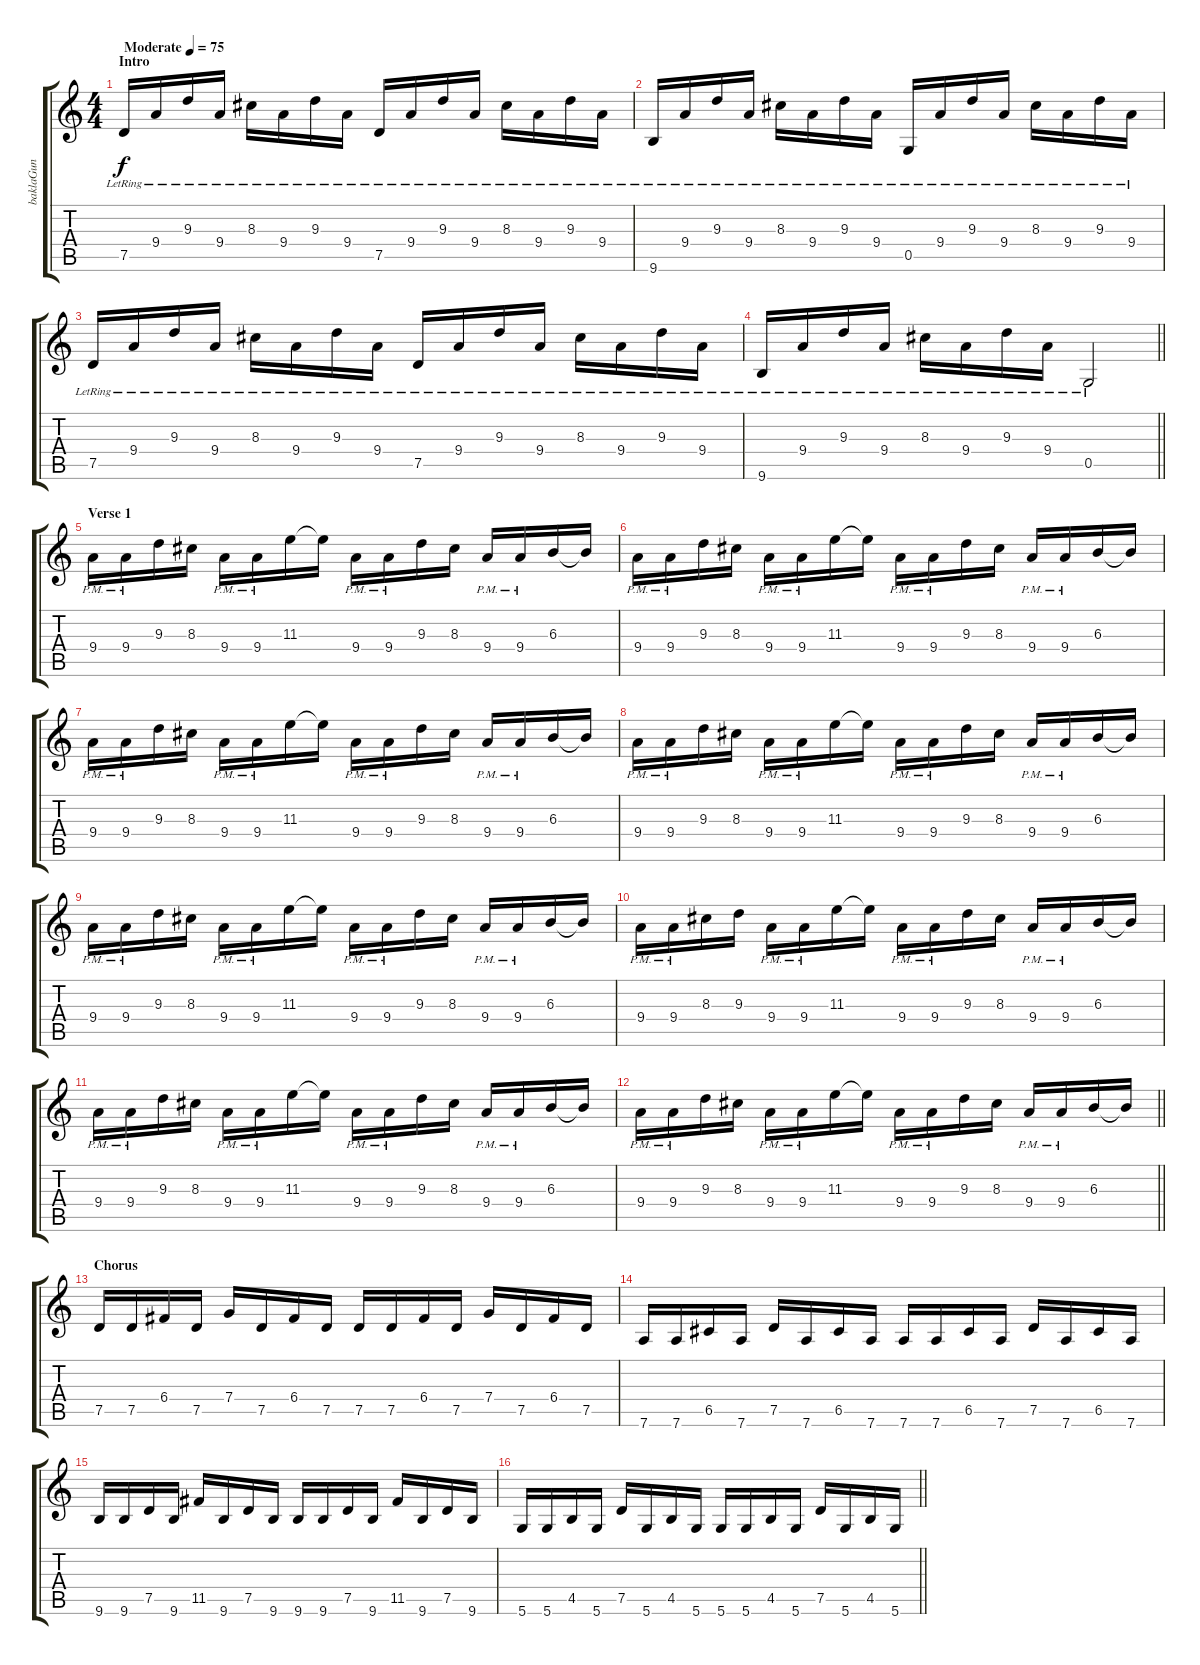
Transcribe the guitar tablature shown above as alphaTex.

\track ("baklaGun" "baklaGun") {instrument electricguitarclean}
\staff {score tabs}
\tuning (D4 A3 F3 C3 G2 D2) {hide}
\ts (4 4)
\section ("" "Intro")
\tempo (75 "Moderate")
\clef g2
\ks c
7.5{lr}.16{dy f instrument electricguitarclean} 9.4{lr}.16 9.3{lr}.16 9.4{lr}.16 8.3{lr}.16 9.4{lr}.16 9.3{lr}.16 9.4{lr}.16 7.5{lr}.16 9.4{lr}.16 9.3{lr}.16 9.4{lr}.16 8.3{lr}.16 9.4{lr}.16 9.3{lr}.16 9.4{lr}.16 |
9.6{lr}.16 9.4{lr}.16 9.3{lr}.16 9.4{lr}.16 8.3{lr}.16 9.4{lr}.16 9.3{lr}.16 9.4{lr}.16 0.5{lr}.16 9.4{lr}.16 9.3{lr}.16 9.4{lr}.16 8.3{lr}.16 9.4{lr}.16 9.3{lr}.16 9.4{lr}.16 |
7.5{lr}.16 9.4{lr}.16 9.3{lr}.16 9.4{lr}.16 8.3{lr}.16 9.4{lr}.16 9.3{lr}.16 9.4{lr}.16 7.5{lr}.16 9.4{lr}.16 9.3{lr}.16 9.4{lr}.16 8.3{lr}.16 9.4{lr}.16 9.3{lr}.16 9.4{lr}.16 |
\barLineRight lightlight
9.6{lr}.16 9.4{lr}.16 9.3{lr}.16 9.4{lr}.16 8.3{lr}.16 9.4{lr}.16 9.3{lr}.16 9.4{lr}.16 0.5{lr}.2 |
\section ("" "Verse 1")
9.4{pm}.16{volume 16 instrument distortionguitar} 9.4{pm}.16 9.3.16 8.3.16 9.4{pm}.16 9.4{pm}.16 11.3.16 11.3{t}.16 9.4{pm}.16 9.4{pm}.16 9.3.16 8.3.16 9.4{pm}.16 9.4{pm}.16 6.3.16 6.3{t}.16 |
9.4{pm}.16 9.4{pm}.16 9.3.16 8.3.16 9.4{pm}.16 9.4{pm}.16 11.3.16 11.3{t}.16 9.4{pm}.16 9.4{pm}.16 9.3.16 8.3.16 9.4{pm}.16 9.4{pm}.16 6.3.16 6.3{t}.16 |
9.4{pm}.16{volume 16 instrument distortionguitar} 9.4{pm}.16 9.3.16 8.3.16 9.4{pm}.16 9.4{pm}.16 11.3.16 11.3{t}.16 9.4{pm}.16 9.4{pm}.16 9.3.16 8.3.16 9.4{pm}.16 9.4{pm}.16 6.3.16 6.3{t}.16 |
9.4{pm}.16 9.4{pm}.16 9.3.16 8.3.16 9.4{pm}.16 9.4{pm}.16 11.3.16 11.3{t}.16 9.4{pm}.16 9.4{pm}.16 9.3.16 8.3.16 9.4{pm}.16 9.4{pm}.16 6.3.16 6.3{t}.16 |
9.4{pm}.16{volume 16 instrument distortionguitar} 9.4{pm}.16 9.3.16 8.3.16 9.4{pm}.16 9.4{pm}.16 11.3.16 11.3{t}.16 9.4{pm}.16 9.4{pm}.16 9.3.16 8.3.16 9.4{pm}.16 9.4{pm}.16 6.3.16 6.3{t}.16 |
9.4{pm}.16 9.4{pm}.16 8.3.16 9.3.16 9.4{pm}.16 9.4{pm}.16 11.3.16 11.3{t}.16 9.4{pm}.16 9.4{pm}.16 9.3.16 8.3.16 9.4{pm}.16 9.4{pm}.16 6.3.16 6.3{t}.16 |
9.4{pm}.16{volume 16 instrument distortionguitar} 9.4{pm}.16 9.3.16 8.3.16 9.4{pm}.16 9.4{pm}.16 11.3.16 11.3{t}.16 9.4{pm}.16 9.4{pm}.16 9.3.16 8.3.16 9.4{pm}.16 9.4{pm}.16 6.3.16 6.3{t}.16 |
\barLineRight lightlight
9.4{pm}.16 9.4{pm}.16 9.3.16 8.3.16 9.4{pm}.16 9.4{pm}.16 11.3.16 11.3{t}.16 9.4{pm}.16 9.4{pm}.16 9.3.16 8.3.16 9.4{pm}.16 9.4{pm}.16 6.3.16 6.3{t}.16 |
\section ("" "Chorus")
7.5.16 7.5.16 6.4.16 7.5.16 7.4.16 7.5.16 6.4.16 7.5.16 7.5.16 7.5.16 6.4.16 7.5.16 7.4.16 7.5.16 6.4.16 7.5.16 |
7.6.16 7.6.16 6.5.16 7.6.16 7.5.16 7.6.16 6.5.16 7.6.16 7.6.16 7.6.16 6.5.16 7.6.16 7.5.16 7.6.16 6.5.16 7.6.16 |
9.6.16 9.6.16 7.5.16 9.6.16 11.5.16 9.6.16 7.5.16 9.6.16 9.6.16 9.6.16 7.5.16 9.6.16 11.5.16 9.6.16 7.5.16 9.6.16 |
\barLineRight lightlight
5.6.16 5.6.16 4.5.16 5.6.16 7.5.16 5.6.16 4.5.16 5.6.16 5.6.16 5.6.16 4.5.16 5.6.16 7.5.16 5.6.16 4.5.16 5.6.16
